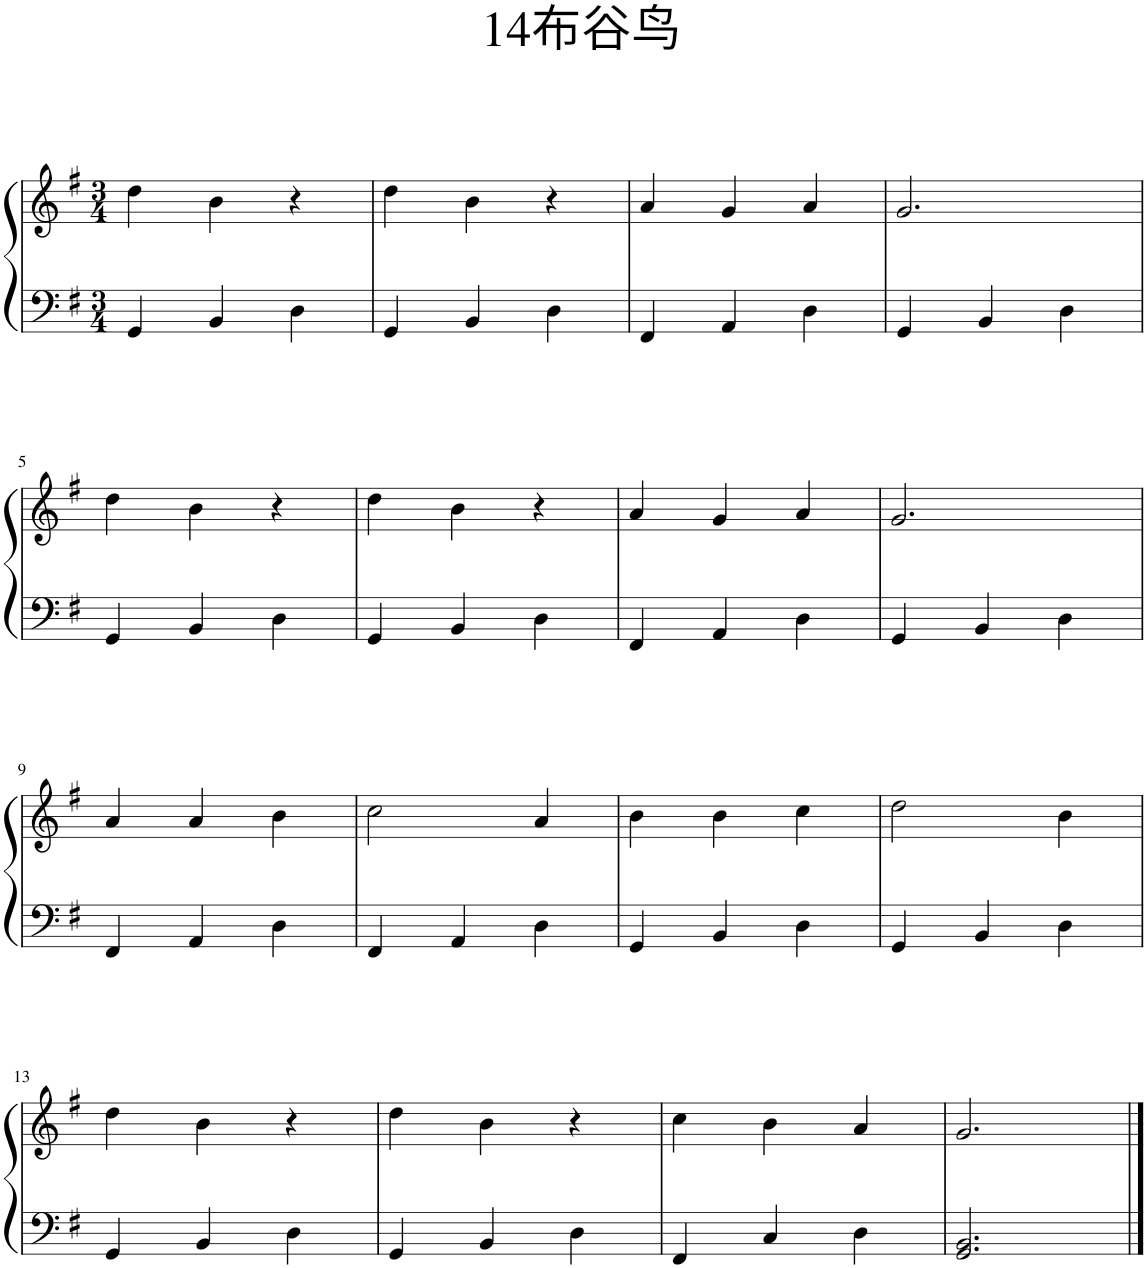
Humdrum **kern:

**kern	**kern
*part1	*part1
*staff2	*staff1
*I"钢琴	*
*clefF4	*clefG2
*k[f#]	*k[f#]
*M3/4	*M3/4
=1	=1
4GG/	4dd\
4BB/	4b\
4D\	4r
=2	=2
4GG/	4dd\
4BB/	4b\
4D\	4r
=3	=3
4FF#/	4a/
4AA/	4g/
4D\	4a/
=4	=4
4GG/	2.g/
4BB/	.
4D\	.
!!LO:LB:g=z
=5	=5
4GG/	4dd\
4BB/	4b\
4D\	4r
=6	=6
4GG/	4dd\
4BB/	4b\
4D\	4r
=7	=7
4FF#/	4a/
4AA/	4g/
4D\	4a/
=8	=8
4GG/	2.g/
4BB/	.
4D\	.
!!LO:LB:g=z
=9	=9
4FF#/	4a/
4AA/	4a/
4D\	4b\
=10	=10
4FF#/	2cc\
4AA/	.
4D\	4a/
=11	=11
4GG/	4b\
4BB/	4b\
4D\	4cc\
=12	=12
4GG/	2dd\
4BB/	.
4D\	4b\
!!LO:LB:g=z
=13	=13
4GG/	4dd\
4BB/	4b\
4D\	4r
=14	=14
4GG/	4dd\
4BB/	4b\
4D\	4r
=15	=15
4FF#/	4cc\
4C/	4b\
4D\	4a/
=16	=16
2.GG/ 2.BB/	2.g/
==	==
*-	*-
